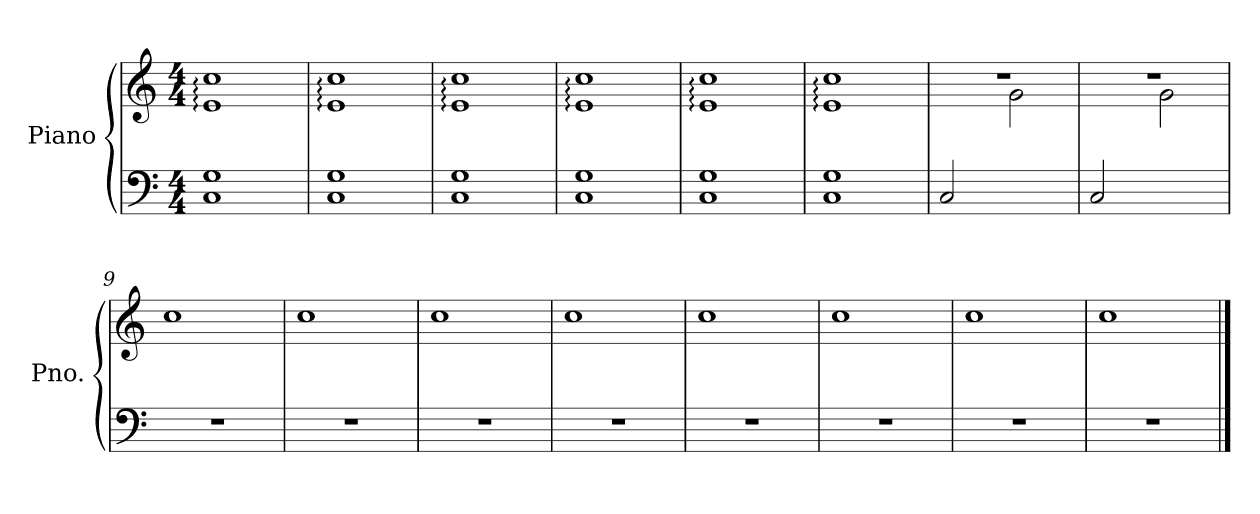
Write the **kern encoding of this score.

**kern	**kern
*part1	*part1
*staff2	*staff1
*I"Piano	*
*I'Pno.	*
*clefF4	*clefG2
*k[]	*k[]
*M4/4	*M4/4
=1	=1
1C 1G	1e: 1cc:
=2	=2
1C 1G	1e: 1cc:
=3	=3
1C 1G	1e: 1cc:
=4	=4
1C 1G	1e: 1cc:
=5	=5
1C 1G	1e: 1cc:
=6	=6
1C 1G	1e: 1cc:
=7	=7
*	*^
2C/	1r	2ryy
2ryy	.	2g\
=8	=8	=8
2C/	1r	2ryy
2ryy	.	2g\
*	*v	*v
=9	=9
1r	1cc
=10	=10
1r	1cc
!!LO:LB:g=z
=11	=11
1r	1cc
=12	=12
1r	1cc
=13	=13
1r	1cc
=14	=14
1r	1cc
=15	=15
1r	1cc
=16	=16
1r	1cc
==	==
*-	*-
